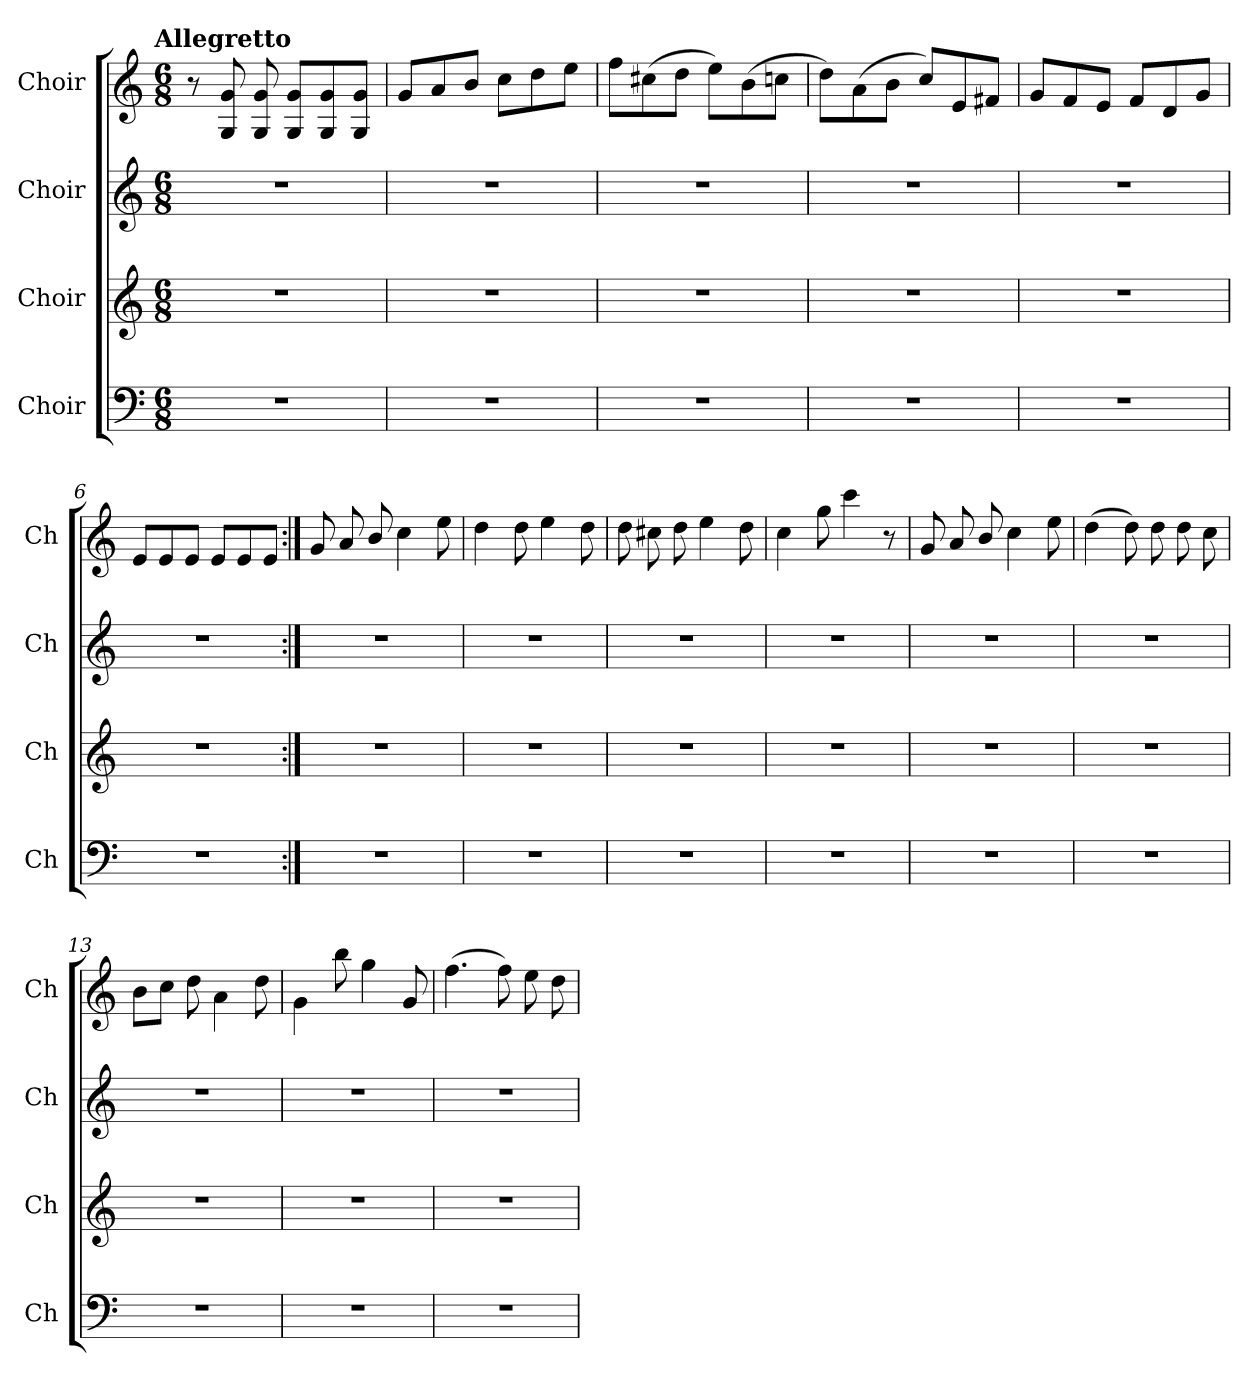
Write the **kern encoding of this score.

**kern	**kern	**kern	**kern
*part4	*part3	*part2	*part1
*staff4	*staff3	*staff2	*staff1
*I"Choir	*I"Choir	*I"Choir	*I"Choir
*I'Ch	*I'Ch	*I'Ch	*I'Ch
*clefF4	*clefG2	*clefG2	*clefG2
*k[]	*k[]	*k[]	*k[]
!!LO:TX:omd:t=Allegretto
*M6/8	*M6/8	*M6/8	*M6/8
*MM116	*MM116	*MM116	*MM116
=1	=1	=1	=1
2.r	2.r	2.r	8r
.	.	.	8G!/ 8g!/
.	.	.	8G!/ 8g!/
.	.	.	8G!/ 8g!/L
.	.	.	8G!/ 8g!/
.	.	.	8G!/ 8g!/J
=2	=2	=2	=2
2.r	2.r	2.r	8g!/L
.	.	.	8a!/
.	.	.	8b!/J
.	.	.	8cc!\L
.	.	.	8dd!\
.	.	.	8ee!\J
=3	=3	=3	=3
2.r	2.r	2.r	8ff!\L
.	.	.	(>8cc#X!\
.	.	.	8dd!\J
.	.	.	8ee!\L)
.	.	.	(>8b!\
.	.	.	8ccn!\J
!!LO:LB:g=z
=4	=4	=4	=4
2.r	2.r	2.r	8dd!\L)
.	.	.	(>8a!\
.	.	.	8b!\J
.	.	.	8cc!/L)
.	.	.	8e!/
.	.	.	8f#X!/J
=5	=5	=5	=5
2.r	2.r	2.r	8g!/L
.	.	.	8f!/
.	.	.	8e!/J
.	.	.	8f!/L
.	.	.	8d!/
.	.	.	8g!/J
=6	=6	=6	=6
2.r	2.r	2.r	8e!/L
.	.	.	8e!/
.	.	.	8e!/J
.	.	.	8e!/L
.	.	.	8e!/
.	.	.	8e!/J
=7:|!	=7:|!	=7:|!	=7:|!
2.r	2.r	2.r	8g/
.	.	.	8a/
.	.	.	8b/
.	.	.	4cc\
.	.	.	8ee\
!!LO:LB:g=z
=8	=8	=8	=8
2.r	2.r	2.r	4dd\
.	.	.	8dd\
.	.	.	4ee\
.	.	.	8dd\
=9	=9	=9	=9
2.r	2.r	2.r	8dd\
.	.	.	8cc#X\
.	.	.	8dd\
.	.	.	4ee\
.	.	.	8dd\
=10	=10	=10	=10
2.r	2.r	2.r	4cc\
.	.	.	8gg!\
.	.	.	4ccc!\
.	.	.	8r
=11	=11	=11	=11
2.r	2.r	2.r	8g/
.	.	.	8a/
.	.	.	8b/
.	.	.	4cc\
.	.	.	8ee\
!!LO:PB:g=z
=12	=12	=12	=12
2.r	2.r	2.r	(>4dd\
.	.	.	8dd\)
.	.	.	8dd\
.	.	.	8dd\
.	.	.	8cc\
=13	=13	=13	=13
2.r	2.r	2.r	8b\L
.	.	.	8cc\J
.	.	.	8dd\
.	.	.	4a\
.	.	.	8dd\
=14	=14	=14	=14
2.r	2.r	2.r	4g\
.	.	.	8bb!\
.	.	.	4gg!\
.	.	.	8g/
=15	=15	=15	=15
2.r	2.r	2.r	(>4.ff\
.	.	.	8ff\)
.	.	.	8ee\
.	.	.	8dd\
=	=	=	=
*-	*-	*-	*-
